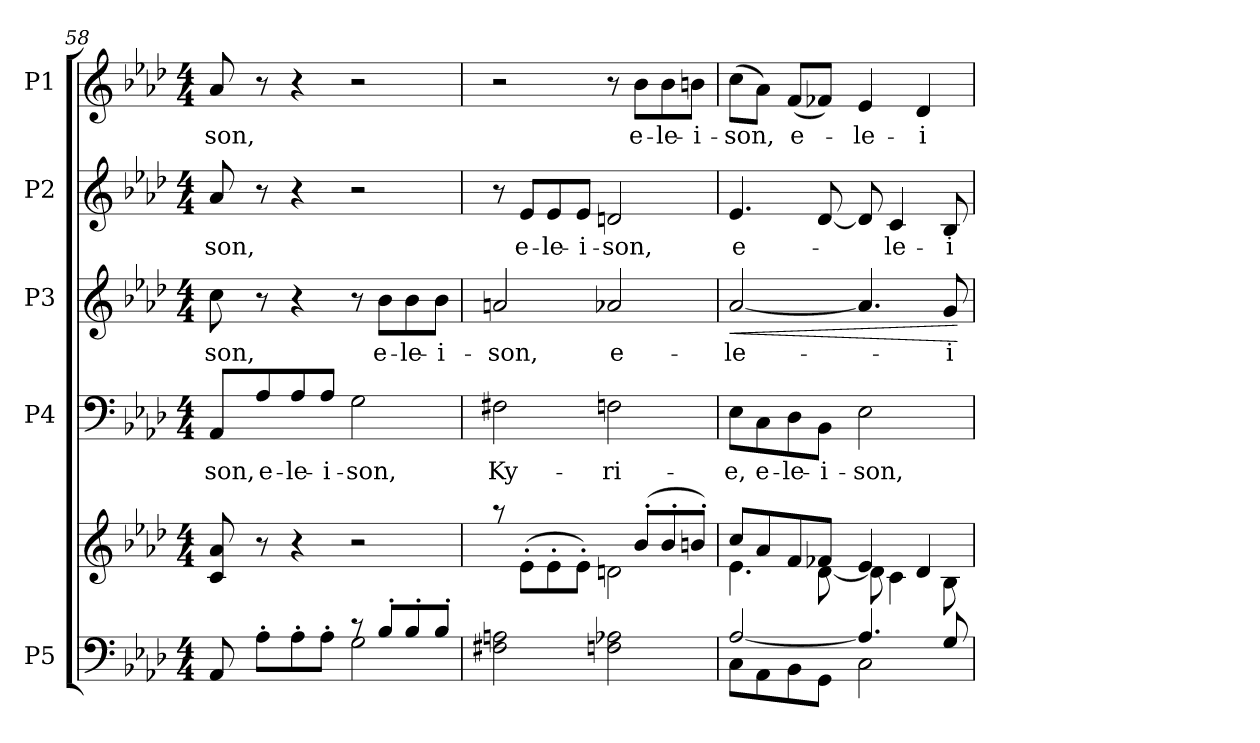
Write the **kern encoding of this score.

**kern	**kern	**kern	**text	**kern	**text	**dynam	**kern	**text	**kern	**text
*part5	*part5	*part4	*part4	*part3	*part3	*part3	*part2	*part2	*part1	*part1
*staff6	*staff5	*staff4	*staff4	*staff3	*staff3	*staff3	*staff2	*staff2	*staff1	*staff1
*I"P5	*	*I"P4	*	*I"P3	*	*	*I"P2	*	*I"P1	*
*clefF4	*clefG2	*clefF4	*	*clefG2	*	*	*clefG2	*	*clefG2	*
*	*	*	*	*ITrd7c12	*	*	*	*	*	*
*k[b-e-a-d-]	*k[b-e-a-d-]	*k[b-e-a-d-]	*	*k[b-e-a-d-]	*	*	*k[b-e-a-d-]	*	*k[b-e-a-d-]	*
*A-:	*A-:	*A-:	*	*A-:	*	*	*A-:	*	*A-:	*
*M4/4	*M4/4	*M4/4	*	*M4/4	*	*	*M4/4	*	*M4/4	*
=58	=58	=58	=58	=58	=58	=58	=58	=58	=58	=58
*^	*	*	*	*	*	*	*	*	*	*
!	!	!	!	!LO:LY:b	!	!LO:LY:b	!	!	!LO:LY:b	!	!LO:LY:b
8AA-/	2ryy	8c/ 8a-/	8AA-/L	-son,	8c\	-son,	.	8a-/	-son,	8a-/	-son,
!	!	!	!	!LO:LY:b	!	!	!	!	!	!	!
8A-'\L	.	8r	8A-/	e-	8r	.	.	8r	.	8r	.
!	!	!	!	!LO:LY:b	!	!	!	!	!	!	!
8A-'\	.	4r	8A-/	-le-	4r	.	.	4r	.	4r	.
!	!	!	!	!LO:LY:b	!	!	!	!	!	!	!
8A-'\J	.	.	8A-/J	-i-	.	.	.	.	.	.	.
!	!	!	!	!LO:LY:b	!	!	!	!	!	!	!
8rc	2G\	2r	2G\	-son,	8r	.	.	2r	.	2r	.
!	!	!	!	!	!	!LO:LY:b	!	!	!	!	!
8B-'/L	.	.	.	.	8B-\L	e-	.	.	.	.	.
!	!	!	!	!	!	!LO:LY:b	!	!	!	!	!
8B-'/	.	.	.	.	8B-\	-le-	.	.	.	.	.
!	!	!	!	!	!	!LO:LY:b	!	!	!	!	!
8B-'/J	.	.	.	.	8B-\J	-i-	.	.	.	.	.
*v	*v	*	*	*	*	*	*	*	*	*	*
=59	=59	=59	=59	=59	=59	=59	=59	=59	=59	=59
*	*^	*	*	*	*	*	*	*	*	*
!	!	!	!	!LO:LY:b	!	!LO:LY:b	!	!	!	!	!
2F#X\ 2An\	8raa	2ryy	2F#X\	Ky-	2An/	-son,	.	8r	.	2r	.
!	!	!	!	!	!	!	!	!	!LO:LY:b	!	!
.	(<8e-'\L	.	.	.	.	.	.	8e-/L	e-	.	.
!	!	!	!	!	!	!	!	!	!LO:LY:b	!	!
.	8e-'\	.	.	.	.	.	.	8e-/	-le-	.	.
!	!	!	!	!	!	!	!	!	!LO:LY:b	!	!
.	8e-'\J)	.	.	.	.	.	.	8e-/J	-i-	.	.
!	!	!	!	!LO:LY:b	!	!LO:LY:b	!	!	!LO:LY:b	!	!
2Fn\ 2A-X\	8ryy	2dn\	2Fn\	-ri-	2A-X/	e-	.	2dn/	-son,	8r	.
!	!	!	!	!	!	!	!	!	!	!	!LO:LY:b
.	(>8b-'/L	.	.	.	.	.	.	.	.	8b-\L	e-
!	!	!	!	!	!	!	!	!	!	!	!LO:LY:b
.	8b-'/	.	.	.	.	.	.	.	.	8b-\	-le-
!	!	!	!	!	!	!	!	!	!	!	!LO:LY:b
.	8bn'/J)	.	.	.	.	.	.	.	.	8bn\J	-i-
!!LO:PB:g=z
=60	=60	=60	=60	=60	=60	=60	=60	=60	=60	=60	=60
*^	*	*	*	*	*	*	*	*	*	*	*
!	!	!	!	!	!LO:LY:b	!	!LO:LY:b	!LO:HP:b	!	!LO:LY:b	!	!LO:LY:b
8C\L	[2A-/	8cc/L	4.e-\	8E-\L	-e,	[2A-/	-le-	<	4.e-/	e-	(>8cc\L	-son,
!	!	!	!	!	!LO:LY:b	!	!	!	!	!	!	!
8AA-\	.	8a-/	.	8C\	e-	.	.	.	.	.	8a-\J)	.
!	!	!	!	!	!LO:LY:b	!	!	!	!	!	!	!LO:LY:b
8BB-\	.	8f/	.	8D-\	-le-	.	.	.	.	.	(<8f/L	e-
!	!	!	!	!	!LO:LY:b	!	!	!	!	!	!	!
8GG\J	.	8f-X/J	[8d-\	8BB-\J	-i-	.	.	.	[8d-/	.	8f-X/J)	.
!	!	!	!	!	!LO:LY:b	!	!	!	!	!	!	!LO:LY:b
2C\	4.A-/]	4e-/	8d-\]	2E-\	-son,	4.A-/]	.	.	8d-/]	.	4e-/	-le-
!	!	!	!	!	!	!	!	!	!	!LO:LY:b	!	!
.	.	.	4c\	.	.	.	.	.	4c/	-le-	.	.
!	!	!	!	!	!	!	!	!	!	!	!	!LO:LY:b
.	.	4d-/	.	.	.	.	.	.	.	.	4d-/	-i-
!	!	!	!	!	!	!	!LO:LY:b	!	!	!LO:LY:b	!	!
.	8G/	.	8B-\	.	.	8G/	-i-	.	8B-/	-i-	.	.
*v	*v	*	*	*	*	*	*	*	*	*	*	*
*	*v	*v	*	*	*	*	*	*	*	*	*
.	.	.	.	.	.	[	.	.	.	.
=	=	=	=	=	=	=	=	=	=	=
*-	*-	*-	*-	*-	*-	*-	*-	*-	*-	*-
